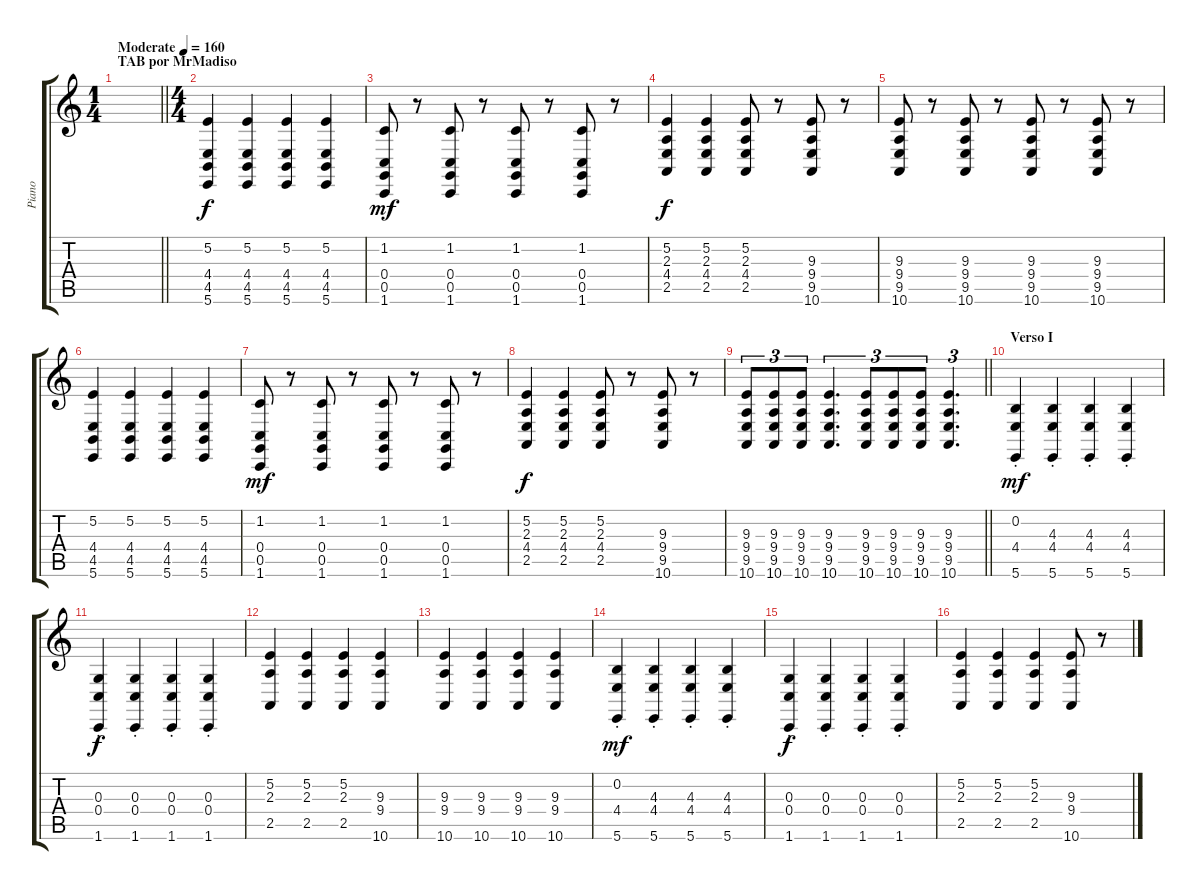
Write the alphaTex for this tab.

\track ("Piano" "Piano") {instrument acousticgrandpiano}
\staff {score tabs}
\tuning (C5 B3 G3 C3 G2 B1) {hide}
\ts (1 4)
\section ("" "TAB por MrMadiso")
\tempo (160 "Moderate")
\clef g2
\barLineRight lightlight
\ks c
|
\ts (4 4)
(5.2 4.4 4.5 5.6).4 (5.2 4.4 4.5 5.6).4 (5.2 4.4 4.5 5.6).4 (5.2 4.4 4.5 5.6).4 |
(1.2 0.4 0.5 1.6).8{dy mf} r.8 (1.2 0.4 0.5 1.6).8 r.8 (1.2 0.4 0.5 1.6).8 r.8 (1.2 0.4 0.5 1.6).8 r.8 |
(5.2 2.3 4.4 2.5).4{dy f} (5.2 2.3 4.4 2.5).4 (5.2 2.3 4.4 2.5).8 r.8 (9.3 9.4 9.5 10.6).8 r.8 |
(9.3 9.4 9.5 10.6).8 r.8 (9.3 9.4 9.5 10.6).8 r.8 (9.3 9.4 9.5 10.6).8 r.8 (9.3 9.4 9.5 10.6).8 r.8 |
(5.2 4.4 4.5 5.6).4 (5.2 4.4 4.5 5.6).4 (5.2 4.4 4.5 5.6).4 (5.2 4.4 4.5 5.6).4 |
(1.2 0.4 0.5 1.6).8{dy mf} r.8 (1.2 0.4 0.5 1.6).8 r.8 (1.2 0.4 0.5 1.6).8 r.8 (1.2 0.4 0.5 1.6).8 r.8 |
(5.2 2.3 4.4 2.5).4{dy f} (5.2 2.3 4.4 2.5).4 (5.2 2.3 4.4 2.5).8 r.8 (9.3 9.4 9.5 10.6).8 r.8 |
\barLineRight lightlight
(9.3 9.4 9.5 10.6).8{tu (3 2)} (9.3 9.4 9.5 10.6).8{tu (3 2)} (9.3 9.4 9.5 10.6).8{tu (3 2)} (9.3 9.4 9.5 10.6).4{d tu (3 2)} (9.3 9.4 9.5 10.6).8{tu (3 2)} (9.3 9.4 9.5 10.6).8{tu (3 2)} (9.3 9.4 9.5 10.6).8{tu (3 2)} (9.3 9.4 9.5 10.6).4{d tu (3 2)} |
\section ("" "Verso I")
(0.2{st} 4.4{st} 5.6{st}).4{dy mf} (4.3{st} 4.4{st} 5.6{st}).4 (4.3{st} 4.4{st} 5.6{st}).4 (4.3{st} 4.4{st} 5.6{st}).4 |
(0.3{st} 0.4{st} 1.6{st}).4{dy f} (0.3{st} 0.4{st} 1.6{st}).4 (0.3{st} 0.4{st} 1.6{st}).4 (0.3{st} 0.4{st} 1.6{st}).4 |
(5.2 2.3 2.5).4 (5.2 2.3 2.5).4 (5.2 2.3 2.5).4 (9.3 9.4 10.6).4 |
(9.3 9.4 10.6).4 (9.3 9.4 10.6).4 (9.3 9.4 10.6).4 (9.3 9.4 10.6).4 |
(0.2{st} 4.4{st} 5.6{st}).4{dy mf} (4.3{st} 4.4{st} 5.6{st}).4 (4.3{st} 4.4{st} 5.6{st}).4 (4.3{st} 4.4{st} 5.6{st}).4 |
(0.3{st} 0.4{st} 1.6{st}).4{dy f} (0.3{st} 0.4{st} 1.6{st}).4 (0.3{st} 0.4{st} 1.6{st}).4 (0.3{st} 0.4{st} 1.6{st}).4 |
(5.2 2.3 2.5).4 (5.2 2.3 2.5).4 (5.2 2.3 2.5).4 (9.3 9.4 10.6).8 r.8
